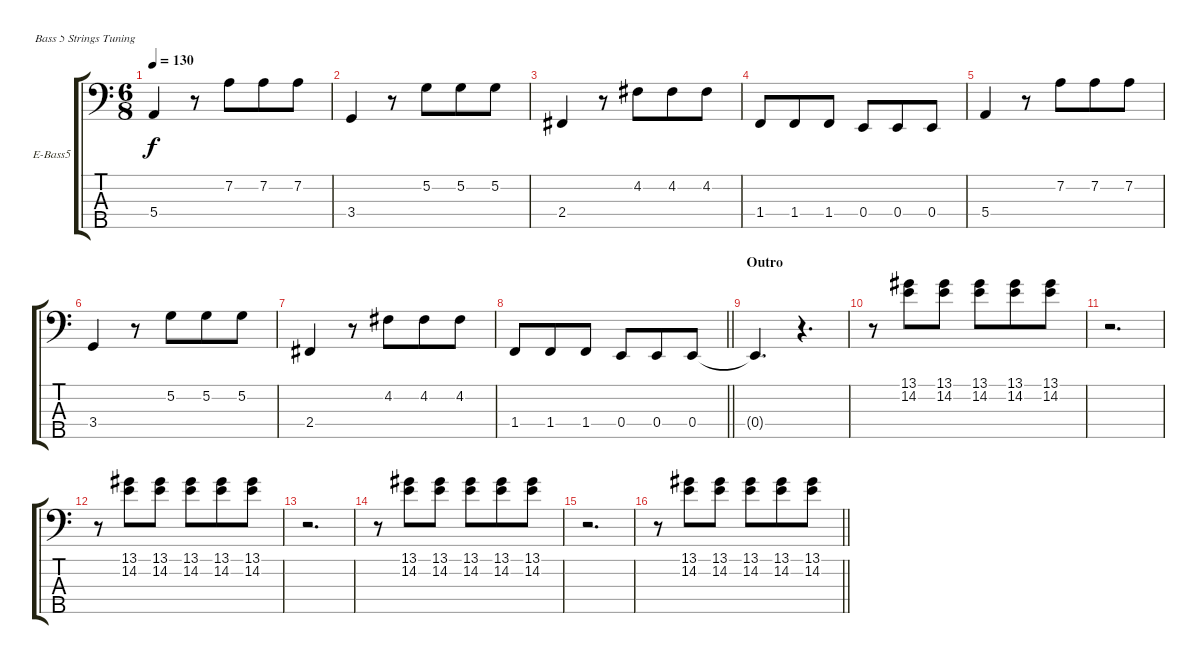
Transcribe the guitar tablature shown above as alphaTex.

\bracketExtendMode groupsimilarinstruments
\firstSystemTrackNameOrientation horizontal
\otherSystemsTrackNameOrientation horizontal
\track ("bass (Andrey Stefnuk)" "E-Bass5") {instrument electricbassfinger}
\staff {score tabs}
\tuning (G2 D2 A1 E1 B0)
\ts (6 8)
\tempo 130
\clef f4
\ks aminor
5.4.4{dy f} r.8 7.2.8 7.2.8 7.2.8 |
3.4.4 r.8 5.2.8 5.2.8 5.2.8 |
2.4.4 r.8 4.2.8 4.2.8 4.2.8 |
1.4.8 1.4.8 1.4.8 0.4.8 0.4.8 0.4.8 |
5.4.4 r.8 7.2.8 7.2.8 7.2.8 |
3.4.4 r.8 5.2.8 5.2.8 5.2.8 |
2.4.4 r.8 4.2.8 4.2.8 4.2.8 |
\barLineRight lightlight
1.4.8 1.4.8 1.4.8 0.4.8 0.4.8 0.4.8 |
\section ("" "Outro")
0.4{t}.4{d} r.4{d} |
r.8 (13.1 14.2).8 (13.1 14.2).8 (13.1 14.2).8 (13.1 14.2).8 (13.1 14.2).8 |
r.2{d} |
r.8 (13.1 14.2).8 (13.1 14.2).8 (13.1 14.2).8 (13.1 14.2).8 (13.1 14.2).8 |
r.2{d} |
r.8 (13.1 14.2).8 (13.1 14.2).8 (13.1 14.2).8 (13.1 14.2).8 (13.1 14.2).8 |
r.2{d} |
\barLineRight lightlight
r.8 (13.1 14.2).8 (13.1 14.2).8 (13.1 14.2).8 (13.1 14.2).8 (13.1 14.2).8
